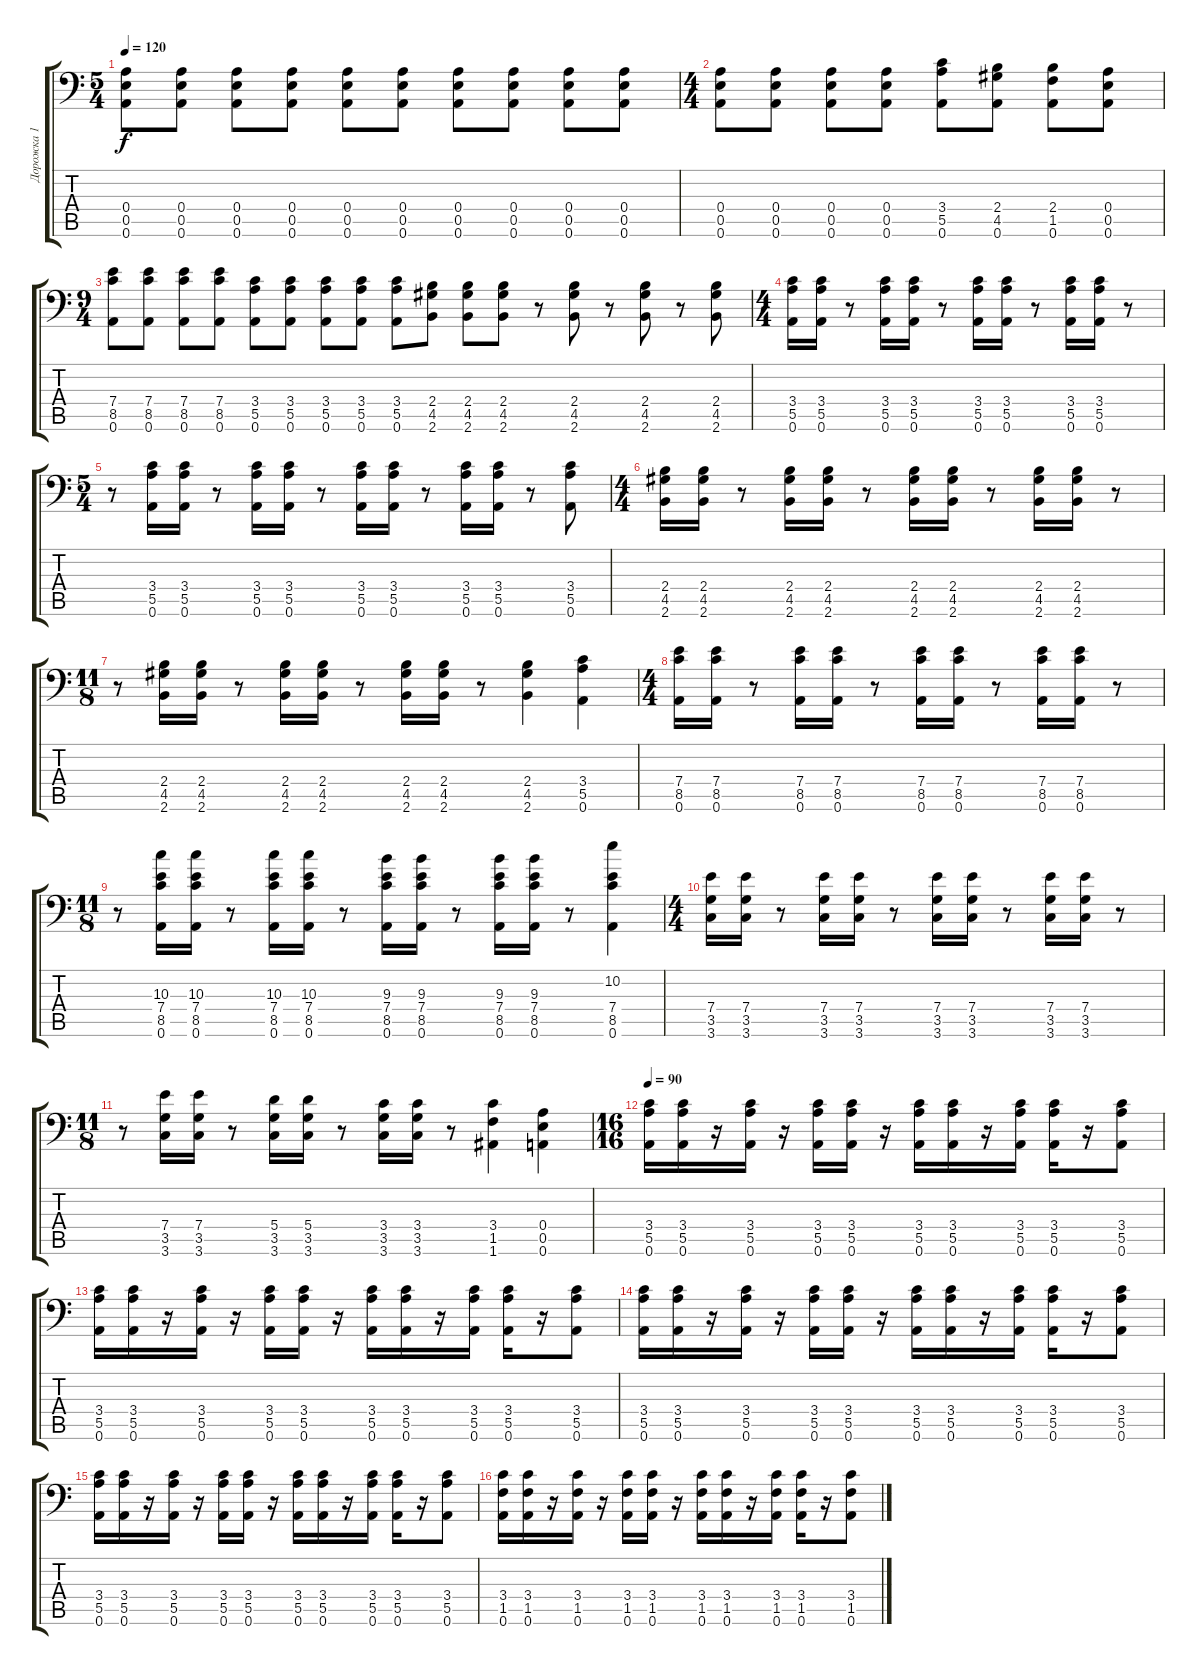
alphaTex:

\track ("Дорожка 1" "Дорожка 1") {instrument distortionguitar}
\staff {score tabs}
\tuning (B3 Gb3 D3 A2 E2 A1) {hide}
\ts (5 4)
\tempo 120
\clef f4
\ks c
(0.4 0.5 0.6).8{dy f} (0.4 0.5 0.6).8 (0.4 0.5 0.6).8 (0.4 0.5 0.6).8 (0.4 0.5 0.6).8 (0.4 0.5 0.6).8 (0.4 0.5 0.6).8 (0.4 0.5 0.6).8 (0.4 0.5 0.6).8 (0.4 0.5 0.6).8 |
\ts (4 4)
(0.4 0.5 0.6).8 (0.4 0.5 0.6).8 (0.4 0.5 0.6).8 (0.4 0.5 0.6).8 (3.4 5.5 0.6).8 (2.4 4.5 0.6).8 (2.4 1.5 0.6).8 (0.4 0.5 0.6).8 |
\ts (9 4)
(7.4 8.5 0.6).8 (7.4 8.5 0.6).8 (7.4 8.5 0.6).8 (7.4 8.5 0.6).8 (3.4 5.5 0.6).8 (3.4 5.5 0.6).8 (3.4 5.5 0.6).8 (3.4 5.5 0.6).8 (3.4 5.5 0.6).8 (2.4 4.5 2.6).8 (2.4 4.5 2.6).8 (2.4 4.5 2.6).8 r.8 (2.4 4.5 2.6).8 r.8 (2.4 4.5 2.6).8 r.8 (2.4 4.5 2.6).8 |
\ts (4 4)
(3.4 5.5 0.6).16 (3.4 5.5 0.6).16 r.8 (3.4 5.5 0.6).16 (3.4 5.5 0.6).16 r.8 (3.4 5.5 0.6).16 (3.4 5.5 0.6).16 r.8 (3.4 5.5 0.6).16 (3.4 5.5 0.6).16 r.8 |
\ts (5 4)
r.8 (3.4 5.5 0.6).16 (3.4 5.5 0.6).16 r.8 (3.4 5.5 0.6).16 (3.4 5.5 0.6).16 r.8 (3.4 5.5 0.6).16 (3.4 5.5 0.6).16 r.8 (3.4 5.5 0.6).16 (3.4 5.5 0.6).16 r.8 (3.4 5.5 0.6).8 |
\ts (4 4)
(2.4 4.5 2.6).16 (2.4 4.5 2.6).16 r.8 (2.4 4.5 2.6).16 (2.4 4.5 2.6).16 r.8 (2.4 4.5 2.6).16 (2.4 4.5 2.6).16 r.8 (2.4 4.5 2.6).16 (2.4 4.5 2.6).16 r.8 |
\ts (11 8)
r.8 (2.4 4.5 2.6).16 (2.4 4.5 2.6).16 r.8 (2.4 4.5 2.6).16 (2.4 4.5 2.6).16 r.8 (2.4 4.5 2.6).16 (2.4 4.5 2.6).16 r.8 (2.4 4.5 2.6).4 (3.4 5.5 0.6).4 |
\ts (4 4)
(7.4 8.5 0.6).16 (7.4 8.5 0.6).16 r.8 (7.4 8.5 0.6).16 (7.4 8.5 0.6).16 r.8 (7.4 8.5 0.6).16 (7.4 8.5 0.6).16 r.8 (7.4 8.5 0.6).16 (7.4 8.5 0.6).16 r.8 |
\ts (11 8)
r.8 (10.3 7.4 8.5 0.6).16 (10.3 7.4 8.5 0.6).16 r.8 (10.3 7.4 8.5 0.6).16 (10.3 7.4 8.5 0.6).16 r.8 (9.3 7.4 8.5 0.6).16 (9.3 7.4 8.5 0.6).16 r.8 (9.3 7.4 8.5 0.6).16 (9.3 7.4 8.5 0.6).16 r.8 (10.2 7.4 8.5 0.6).4 |
\ts (4 4)
(7.4 3.5 3.6).16 (7.4 3.5 3.6).16 r.8 (7.4 3.5 3.6).16 (7.4 3.5 3.6).16 r.8 (7.4 3.5 3.6).16 (7.4 3.5 3.6).16 r.8 (7.4 3.5 3.6).16 (7.4 3.5 3.6).16 r.8 |
\ts (11 8)
r.8 (7.4 3.5 3.6).16 (7.4 3.5 3.6).16 r.8 (5.4 3.5 3.6).16 (5.4 3.5 3.6).16 r.8 (3.4 3.5 3.6).16 (3.4 3.5 3.6).16 r.8 (3.4 1.5 1.6).4 (0.4 0.5 0.6).4 |
\ts (16 16)
\tempo 90
(3.4 5.5 0.6).16 (3.4 5.5 0.6).16 r.16 (3.4 5.5 0.6).16 r.16 (3.4 5.5 0.6).16 (3.4 5.5 0.6).16 r.16 (3.4 5.5 0.6).16 (3.4 5.5 0.6).16 r.16 (3.4 5.5 0.6).16 (3.4 5.5 0.6).16 r.16 (3.4 5.5 0.6).8 |
(3.4 5.5 0.6).16 (3.4 5.5 0.6).16 r.16 (3.4 5.5 0.6).16 r.16 (3.4 5.5 0.6).16 (3.4 5.5 0.6).16 r.16 (3.4 5.5 0.6).16 (3.4 5.5 0.6).16 r.16 (3.4 5.5 0.6).16 (3.4 5.5 0.6).16 r.16 (3.4 5.5 0.6).8 |
(3.4 5.5 0.6).16 (3.4 5.5 0.6).16 r.16 (3.4 5.5 0.6).16 r.16 (3.4 5.5 0.6).16 (3.4 5.5 0.6).16 r.16 (3.4 5.5 0.6).16 (3.4 5.5 0.6).16 r.16 (3.4 5.5 0.6).16 (3.4 5.5 0.6).16 r.16 (3.4 5.5 0.6).8 |
(3.4 5.5 0.6).16 (3.4 5.5 0.6).16 r.16 (3.4 5.5 0.6).16 r.16 (3.4 5.5 0.6).16 (3.4 5.5 0.6).16 r.16 (3.4 5.5 0.6).16 (3.4 5.5 0.6).16 r.16 (3.4 5.5 0.6).16 (3.4 5.5 0.6).16 r.16 (3.4 5.5 0.6).8 |
(3.4 1.5 0.6).16 (3.4 1.5 0.6).16 r.16 (3.4 1.5 0.6).16 r.16 (3.4 1.5 0.6).16 (3.4 1.5 0.6).16 r.16 (3.4 1.5 0.6).16 (3.4 1.5 0.6).16 r.16 (3.4 1.5 0.6).16 (3.4 1.5 0.6).16 r.16 (3.4 1.5 0.6).8
